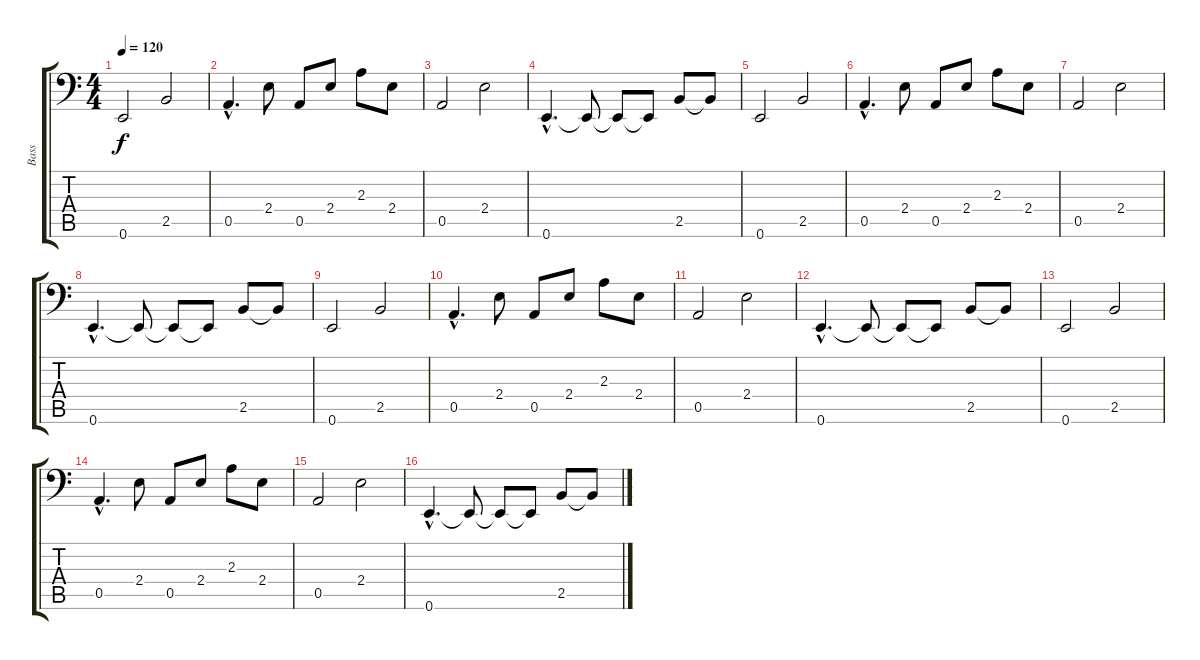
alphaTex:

\track ("Bass" "Bass") {instrument electricbassfinger}
\staff {score tabs}
\tuning (E3 B2 G2 D2 A1 E1) {hide}
\ts (4 4)
\tempo 120
\clef f4
\ks c
0.6.2{dy f} 2.5.2 |
0.5{hac}.4{d} 2.4.8 0.5.8 2.4.8 2.3.8 2.4.8 |
0.5.2 2.4.2 |
0.6{hac}.4{d} 0.6{t}.8 0.6{t}.8 0.6{t}.8 2.5.8 2.5{t}.8 |
0.6.2 2.5.2 |
0.5{hac}.4{d} 2.4.8 0.5.8 2.4.8 2.3.8 2.4.8 |
0.5.2 2.4.2 |
0.6{hac}.4{d} 0.6{t}.8 0.6{t}.8 0.6{t}.8 2.5.8 2.5{t}.8 |
0.6.2 2.5.2 |
0.5{hac}.4{d} 2.4.8 0.5.8 2.4.8 2.3.8 2.4.8 |
0.5.2 2.4.2 |
0.6{hac}.4{d} 0.6{t}.8 0.6{t}.8 0.6{t}.8 2.5.8 2.5{t}.8 |
0.6.2 2.5.2 |
0.5{hac}.4{d} 2.4.8 0.5.8 2.4.8 2.3.8 2.4.8 |
0.5.2 2.4.2 |
0.6{hac}.4{d} 0.6{t}.8 0.6{t}.8 0.6{t}.8 2.5.8 2.5{t}.8
